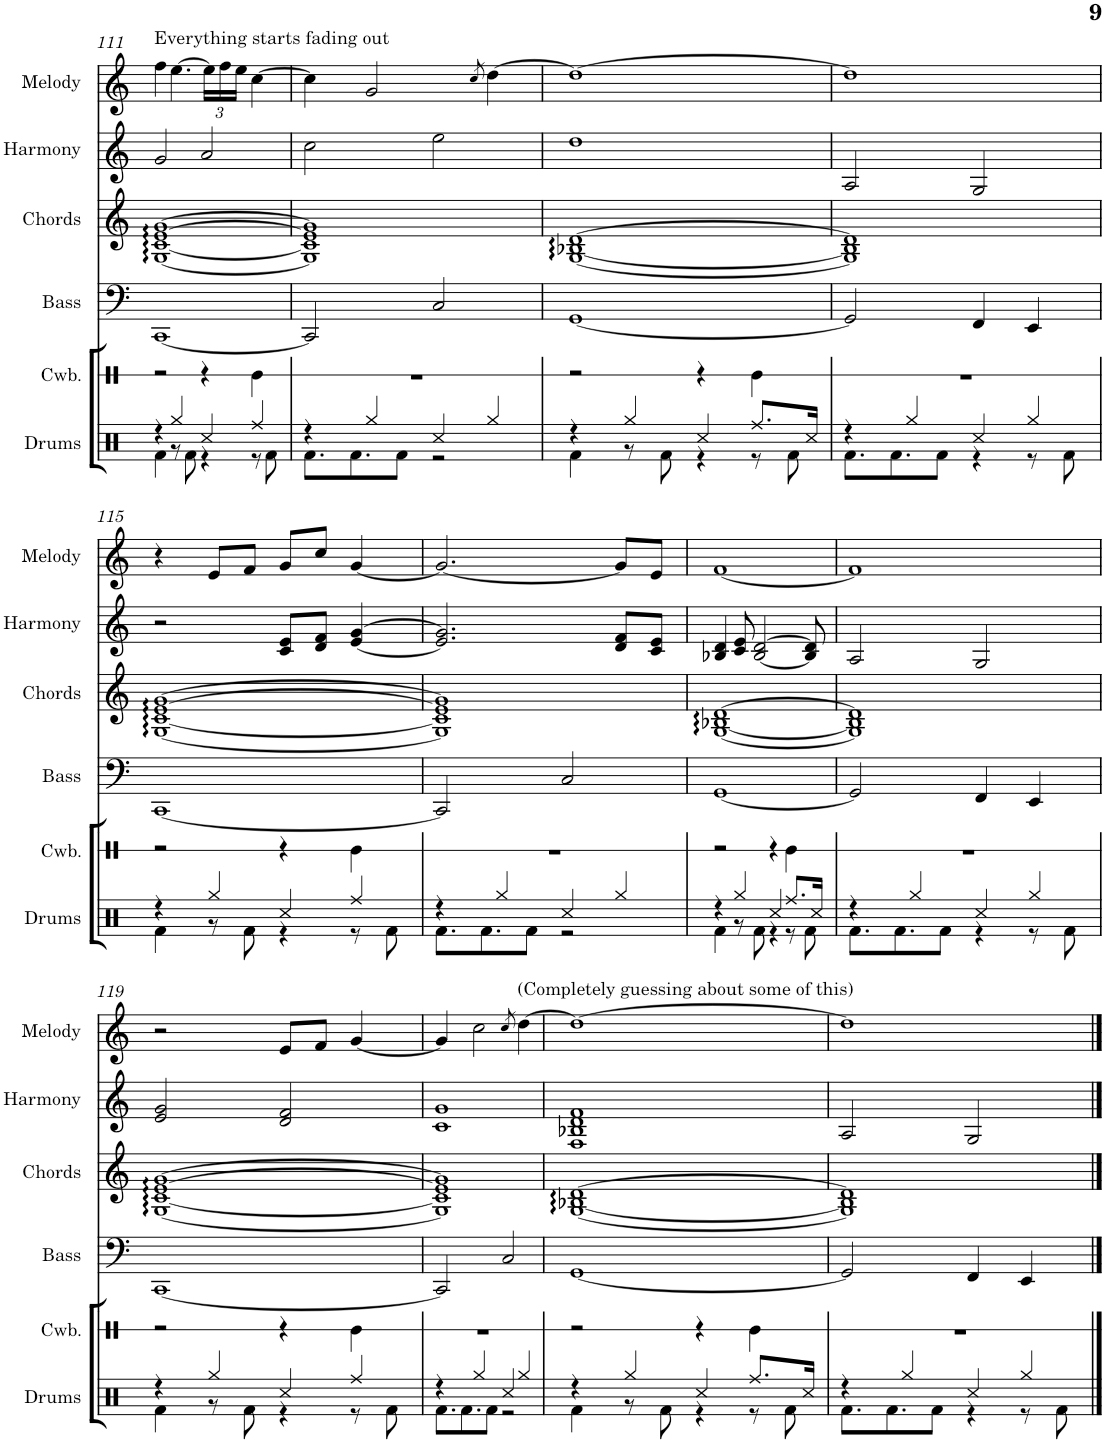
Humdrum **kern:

**kern	**kern	**kern	**kern
*part4	*part3	*part2	*part1
*staff4	*staff3	*staff2	*staff1
*I"Bass	*I"Chords	*I"Harmony	*I"Melody
*I'Bass	*I'Chords	*I'Harmony	*I'Melody
!!LO:PB:g=z
*clefF4	*clefG2	*clefG2	*clefG2
*k[]	*k[]	*k[]	*k[]
*M4/4	*M4/4	*M4/4	*M4/4
=111	=111	=111	=111
!	!	!	!LO:TX:a:t=Everything starts fading out
[1CC	[1G [1c [1e [1g	2g/	4ff\
.	.	.	[4.ee\
.	.	2a/	.
*	*	*	*Xbrackettup
.	.	.	24ee\LL]
.	.	.	24ff\
.	.	.	24ee\JJ
.	.	.	[4cc\
=112	=112	=112	=112
2CC/]	1G] 1c] 1e] 1g]	2cc\	4cc\]
.	.	.	2g/
2C/	.	2ee\	.
.	.	.	8qcc/
.	.	.	[4dd\
=113	=113	=113	=113
[1GG	[1G [1B-X [1d	1dd	1dd_
=114	=114	=114	=114
2GG/]	1G] 1B-] 1d]	2A/	1dd]
4FF/	.	2G/	.
4EE/	.	.	.
!!LO:LB:g=z
=115	=115	=115	=115
[1CC	[1G [1c [1e [1g	2r	4r
.	.	.	8e/L
.	.	.	8f/J
.	.	8c/ 8e/L	8g/L
.	.	8d/ 8f/J	8cc/J
.	.	[4e/ [4g/	[4g/
=116	=116	=116	=116
2CC/]	1G] 1c] 1e] 1g]	2.e/] 2.g/]	2.g/_
2C/	.	.	.
.	.	8d/ 8f/L	8g/L]
.	.	8c/ 8e/J	8e/J
=117	=117	=117	=117
[1GG	[1G [1B-X [1d	4B-X/ 4d/	[1f
.	.	8c/ 8e/	.
.	.	[2B-/ [2d/	.
.	.	8B-/] 8d/]	.
=118	=118	=118	=118
2GG/]	1G] 1B-] 1d]	2A/	1f]
4FF/	.	2G/	.
4EE/	.	.	.
!!LO:LB:g=z
=119	=119	=119	=119
[1CC	[1G [1c [1e [1g	2e/ 2g/	2r
.	.	2d/ 2f/	8e/L
.	.	.	8f/J
.	.	.	[4g/
=120	=120	=120	=120
2CC/]	1G] 1c] 1e] 1g]	1c 1g	4g/]
.	.	.	2cc\
2C/	.	.	.
.	.	.	8qcc/
!	!	!	!LO:TX:a:t=(Completely guessing about some of this)
.	.	.	[4dd\
=121	=121	=121	=121
[1GG	[1G [1B-X [1d	1F 1B-X 1d 1f	1dd_
=122	=122	=122	=122
2GG/]	1G] 1B-] 1d]	2A/	1dd]
4FF/	.	2G/	.
4EE/	.	.	.
==	==	==	==
*-	*-	*-	*-
